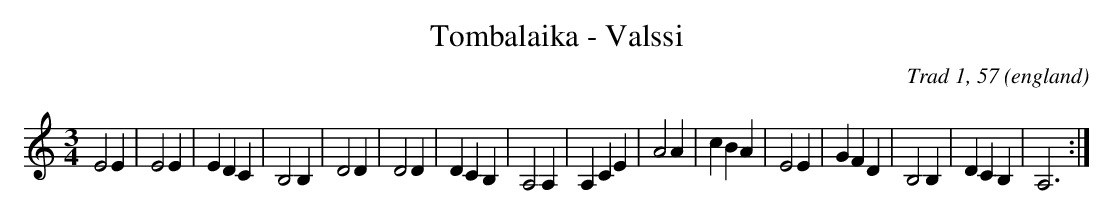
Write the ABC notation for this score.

X:1
T:Tombalaika - Valssi
O:england
C:Trad 1, 57
M:3/4
L:1/4
K:C
E2E|E2E|EDC|B,2B,|\
D2D|D2D|DCB,|A,2A,|\
A,CE|A2A|cBA|E2E|\
GFD|B,2B,|DCB,|A,3:|
